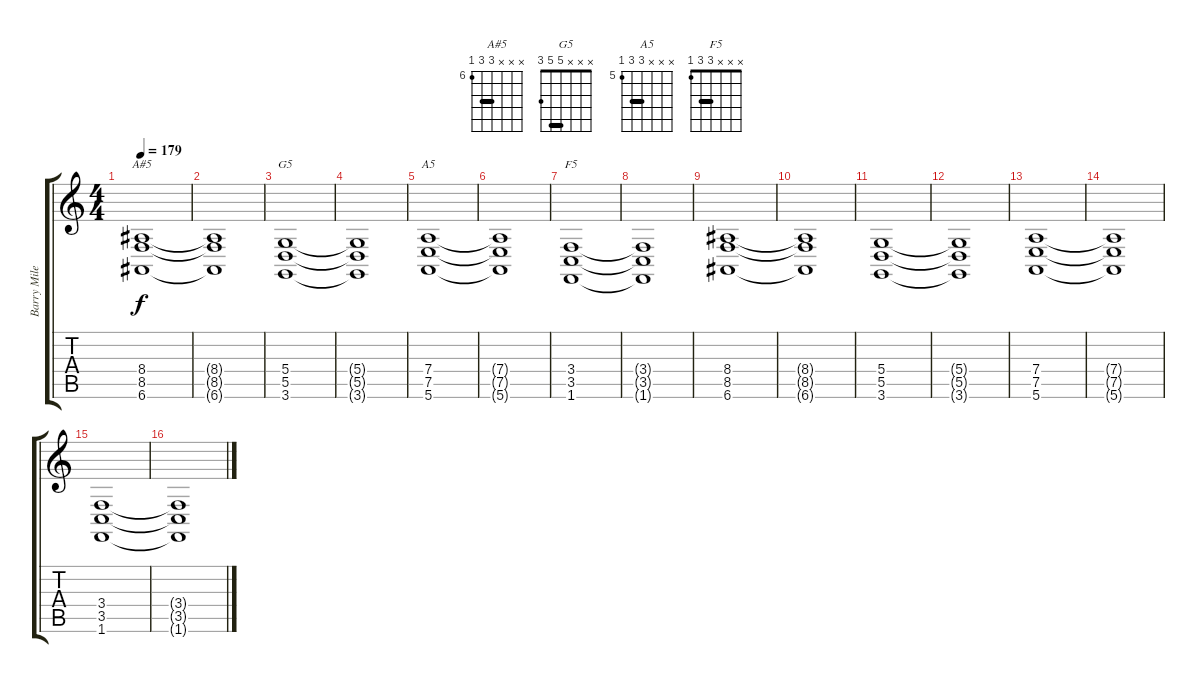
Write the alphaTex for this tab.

\track ("Barry Miles" "Barry Mile") {instrument pad1newage}
\staff {score tabs}
\tuning (E4 B3 G3 D3 A2 E2) {hide}
\chord ("A#5" x x x 8 8 6) {firstfret 6 barre 8}
\chord ("G5" x x x 5 5 3) {barre 5}
\chord ("A5" x x x 7 7 5) {firstfret 5 barre 7}
\chord ("F5" x x x 3 3 1) {barre 3}
\ts (4 4)
\tempo 179
\clef g2
\ks c
(8.4 8.5 6.6).1{ch "A#5" dy f} |
(8.4{t} 8.5{t} 6.6{t}).1 |
(5.4 5.5 3.6).1{ch "G5"} |
(5.4{t} 5.5{t} 3.6{t}).1 |
(7.4 7.5 5.6).1{ch "A5"} |
(7.4{t} 7.5{t} 5.6{t}).1 |
(3.4 3.5 1.6).1{ch "F5"} |
(3.4{t} 3.5{t} 1.6{t}).1 |
(8.4 8.5 6.6).1 |
(8.4{t} 8.5{t} 6.6{t}).1 |
(5.4 5.5 3.6).1 |
(5.4{t} 5.5{t} 3.6{t}).1 |
(7.4 7.5 5.6).1 |
(7.4{t} 7.5{t} 5.6{t}).1 |
(3.4 3.5 1.6).1 |
(3.4{t} 3.5{t} 1.6{t}).1
